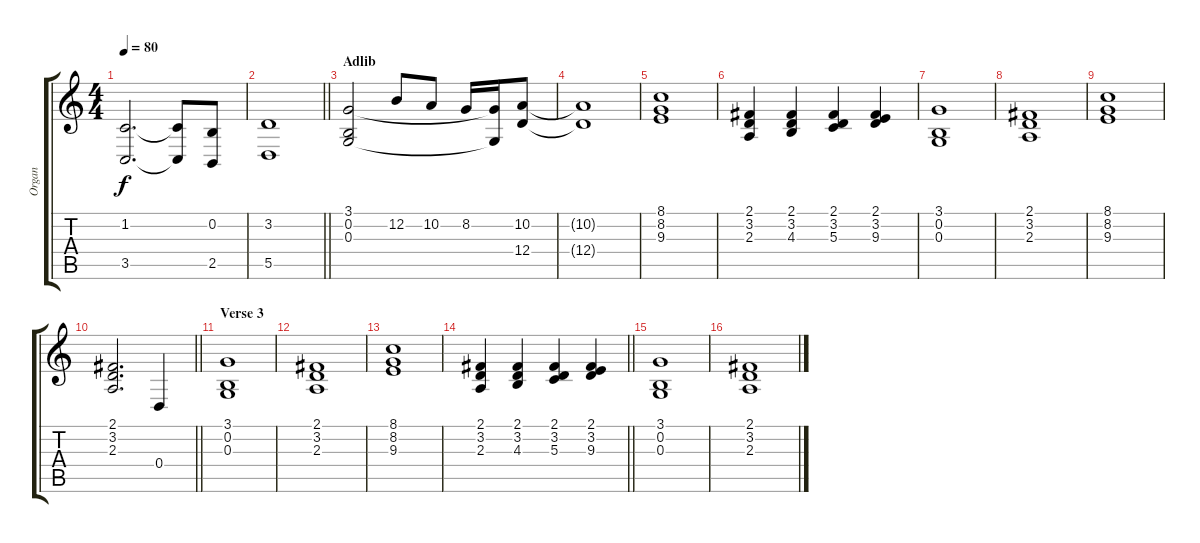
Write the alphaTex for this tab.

\track ("Organ" "Organ") {instrument drawbarorgan}
\staff {score tabs}
\tuning (E4 B3 G3 D3 A2 E2) {hide}
\ts (4 4)
\tempo 80
\clef g2
\ks c
(1.2 3.5).2{d dy f} (1.2{t} 3.5{t}).8 (0.2 2.5).8 |
\barLineRight lightlight
(3.2 5.5).1{volume 2} |
\section ("" "Adlib")
(3.1 0.2 0.3).2{volume 7} 12.2.8 10.2.8 8.2.16 (3.1{t} 0.3{t}).16 (10.2 12.4).8 |
(10.2{t} 12.4{t}).1 |
(8.1 8.2 9.3).1 |
(2.1 3.2 2.3).4 (2.1 3.2 4.3).4 (2.1 3.2 5.3).4 (2.1 3.2 9.3).4 |
(3.1 0.2 0.3).1 |
(2.1 3.2 2.3).1 |
(8.1 8.2 9.3).1 |
\barLineRight lightlight
(2.1 3.2 2.3).2{d} 0.4.4 |
\section ("" "Verse 3")
(3.1 0.2 0.3).1 |
(2.1 3.2 2.3).1 |
(8.1 8.2 9.3).1 |
\barLineRight lightlight
(2.1 3.2 2.3).4 (2.1 3.2 4.3).4 (2.1 3.2 5.3).4 (2.1 3.2 9.3).4 |
(3.1 0.2 0.3).1 |
(2.1 3.2 2.3).1
